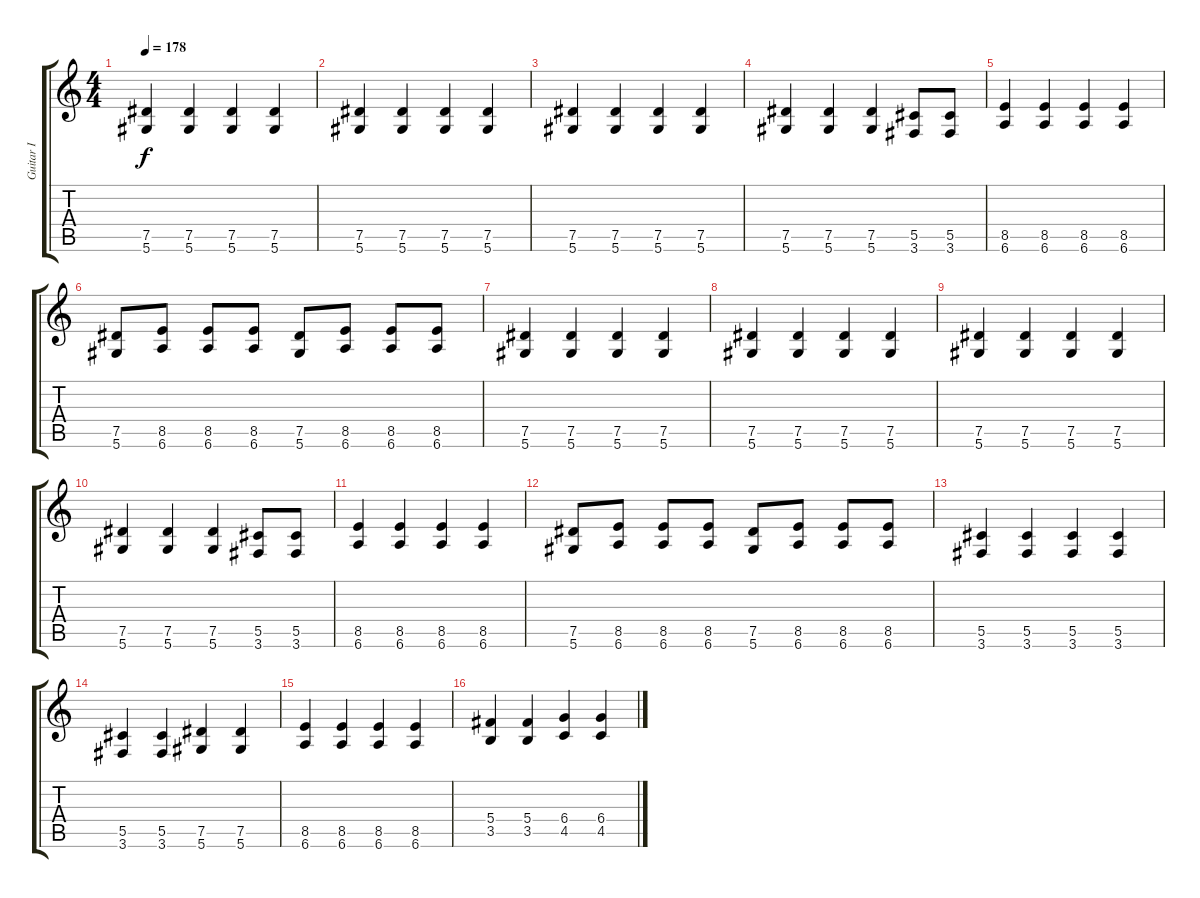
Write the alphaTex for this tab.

\track ("Guitar I" "Guitar I") {instrument overdrivenguitar}
\staff {score tabs}
\tuning (Eb4 Bb3 Gb3 Db3 Ab2 Eb2) {hide}
\ts (4 4)
\tempo 178
\clef g2
\ks c
(7.5 5.6).4{dy f} (7.5 5.6).4 (7.5 5.6).4 (7.5 5.6).4 |
(7.5 5.6).4 (7.5 5.6).4 (7.5 5.6).4 (7.5 5.6).4 |
(7.5 5.6).4 (7.5 5.6).4 (7.5 5.6).4 (7.5 5.6).4 |
(7.5 5.6).4 (7.5 5.6).4 (7.5 5.6).4 (5.5 3.6).8 (5.5 3.6).8 |
(8.5 6.6).4 (8.5 6.6).4 (8.5 6.6).4 (8.5 6.6).4 |
(7.5 5.6).8 (8.5 6.6).8 (8.5 6.6).8 (8.5 6.6).8 (7.5 5.6).8 (8.5 6.6).8 (8.5 6.6).8 (8.5 6.6).8 |
(7.5 5.6).4 (7.5 5.6).4 (7.5 5.6).4 (7.5 5.6).4 |
(7.5 5.6).4 (7.5 5.6).4 (7.5 5.6).4 (7.5 5.6).4 |
(7.5 5.6).4 (7.5 5.6).4 (7.5 5.6).4 (7.5 5.6).4 |
(7.5 5.6).4 (7.5 5.6).4 (7.5 5.6).4 (5.5 3.6).8 (5.5 3.6).8 |
(8.5 6.6).4 (8.5 6.6).4 (8.5 6.6).4 (8.5 6.6).4 |
(7.5 5.6).8 (8.5 6.6).8 (8.5 6.6).8 (8.5 6.6).8 (7.5 5.6).8 (8.5 6.6).8 (8.5 6.6).8 (8.5 6.6).8 |
(5.5 3.6).4 (5.5 3.6).4 (5.5 3.6).4 (5.5 3.6).4 |
(5.5 3.6).4 (5.5 3.6).4 (7.5 5.6).4 (7.5 5.6).4 |
(8.5 6.6).4 (8.5 6.6).4 (8.5 6.6).4 (8.5 6.6).4 |
(5.4 3.5).4 (5.4 3.5).4 (6.4 4.5).4 (6.4 4.5).4
